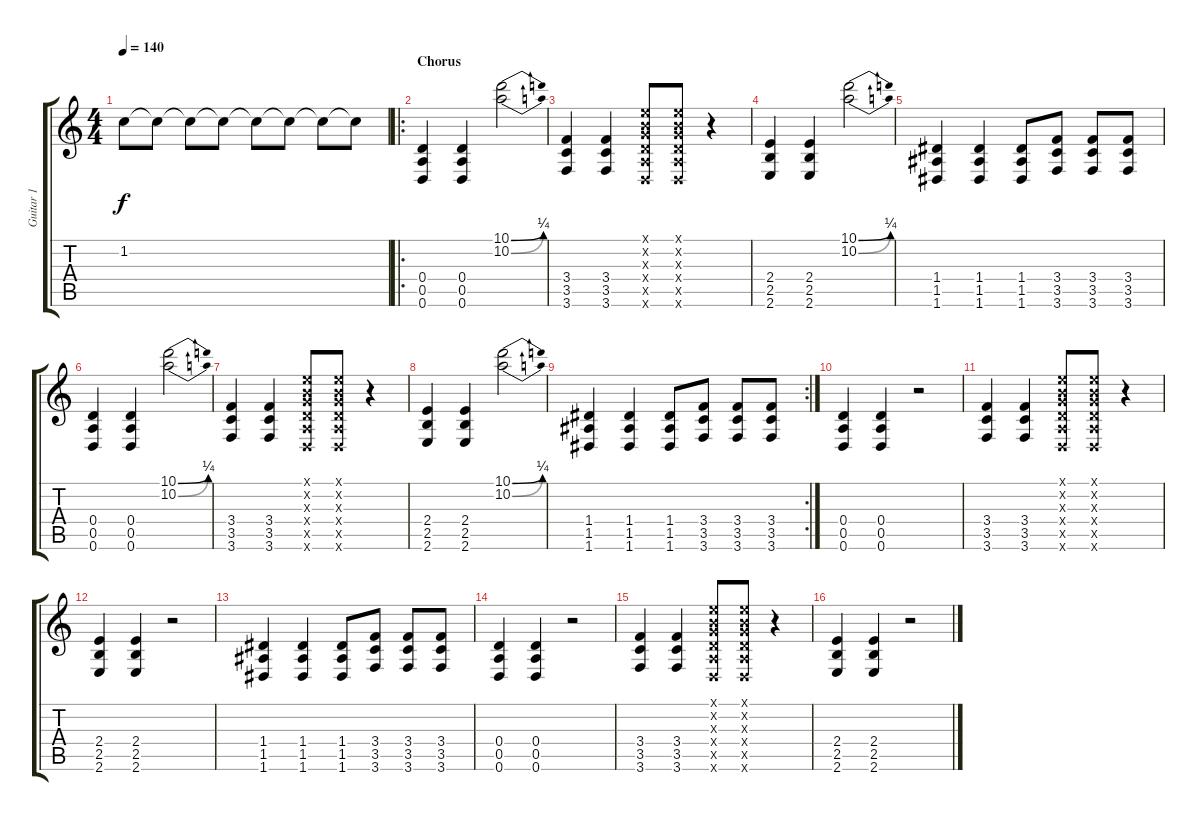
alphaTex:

\track ("Guitar 1" "Guitar 1") {instrument electricguitarjazz}
\staff {score tabs}
\tuning (E4 B3 G3 D3 A2 D2) {hide}
\ts (4 4)
\tempo 140
\clef g2
\ks c
1.2{t}.8{dy f} 1.2{t}.8 1.2{t}.8 1.2{t}.8 1.2{t}.8 1.2{t}.8 1.2{t}.8 1.2{t}.8 |
\ro
\section ("" "Chorus")
(0.4 0.5 0.6).4{instrument distortionguitar} (0.4 0.5 0.6).4 (10.1{be (bend 0 0 60 1)} 10.2{be (bend 0 0 60 1)}).2 |
(3.4 3.5 3.6).4 (3.4 3.5 3.6).4 (0.1{x} 0.2{x} 0.3{x} 0.4{x} 0.5{x} 0.6{x}).8 (0.1{x} 0.2{x} 0.3{x} 0.4{x} 0.5{x} 0.6{x}).8 r.4 |
(2.4 2.5 2.6).4 (2.4 2.5 2.6).4 (10.1{be (bend 0 0 60 1)} 10.2{be (bend 0 0 60 1)}).2 |
(1.4 1.5 1.6).4 (1.4 1.5 1.6).4 (1.4 1.5 1.6).8 (3.4 3.5 3.6).8 (3.4 3.5 3.6).8 (3.4 3.5 3.6).8 |
(0.4 0.5 0.6).4{instrument distortionguitar} (0.4 0.5 0.6).4 (10.1{be (bend 0 0 60 1)} 10.2{be (bend 0 0 60 1)}).2 |
(3.4 3.5 3.6).4 (3.4 3.5 3.6).4 (0.1{x} 0.2{x} 0.3{x} 0.4{x} 0.5{x} 0.6{x}).8 (0.1{x} 0.2{x} 0.3{x} 0.4{x} 0.5{x} 0.6{x}).8 r.4 |
(2.4 2.5 2.6).4 (2.4 2.5 2.6).4 (10.1{be (bend 0 0 60 1)} 10.2{be (bend 0 0 60 1)}).2 |
\rc 2
(1.4 1.5 1.6).4 (1.4 1.5 1.6).4 (1.4 1.5 1.6).8 (3.4 3.5 3.6).8 (3.4 3.5 3.6).8 (3.4 3.5 3.6).8 |
(0.4 0.5 0.6).4{instrument distortionguitar} (0.4 0.5 0.6).4 r.2 |
(3.4 3.5 3.6).4 (3.4 3.5 3.6).4 (0.1{x} 0.2{x} 0.3{x} 0.4{x} 0.5{x} 0.6{x}).8 (0.1{x} 0.2{x} 0.3{x} 0.4{x} 0.5{x} 0.6{x}).8 r.4 |
(2.4 2.5 2.6).4 (2.4 2.5 2.6).4 r.2 |
(1.4 1.5 1.6).4 (1.4 1.5 1.6).4 (1.4 1.5 1.6).8 (3.4 3.5 3.6).8 (3.4 3.5 3.6).8 (3.4 3.5 3.6).8 |
(0.4 0.5 0.6).4{instrument distortionguitar} (0.4 0.5 0.6).4 r.2 |
(3.4 3.5 3.6).4 (3.4 3.5 3.6).4 (0.1{x} 0.2{x} 0.3{x} 0.4{x} 0.5{x} 0.6{x}).8 (0.1{x} 0.2{x} 0.3{x} 0.4{x} 0.5{x} 0.6{x}).8 r.4 |
(2.4 2.5 2.6).4 (2.4 2.5 2.6).4 r.2
